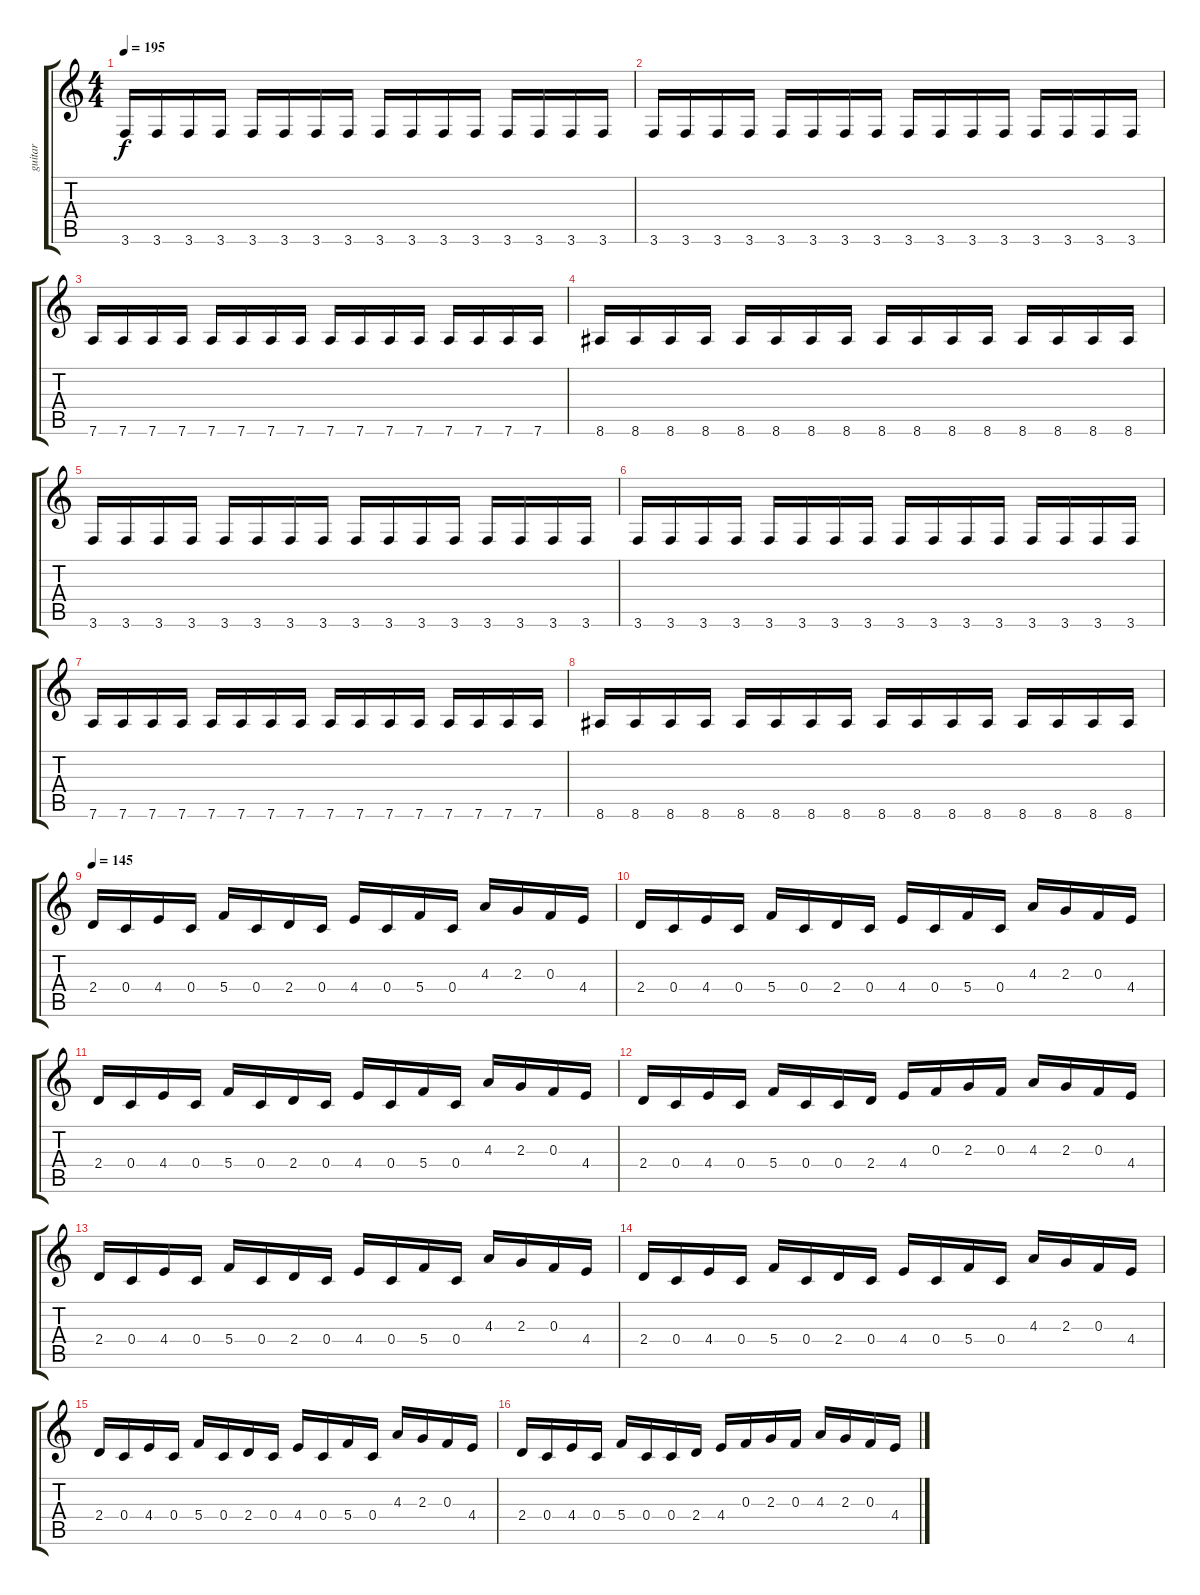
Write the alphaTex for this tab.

\track ("guitar" "guitar") {instrument distortionguitar}
\staff {score tabs}
\tuning (D4 A3 F3 C3 G2 D2) {hide}
\ts (4 4)
\tempo 195
\clef g2
\ks c
3.6.16{dy f volume 13} 3.6.16 3.6.16 3.6.16 3.6.16 3.6.16 3.6.16 3.6.16 3.6.16 3.6.16 3.6.16 3.6.16 3.6.16 3.6.16 3.6.16 3.6.16 |
3.6.16 3.6.16 3.6.16 3.6.16 3.6.16 3.6.16 3.6.16 3.6.16 3.6.16 3.6.16 3.6.16 3.6.16 3.6.16 3.6.16 3.6.16 3.6.16 |
7.6.16 7.6.16 7.6.16 7.6.16 7.6.16 7.6.16 7.6.16 7.6.16 7.6.16 7.6.16 7.6.16 7.6.16 7.6.16 7.6.16 7.6.16 7.6.16 |
8.6.16 8.6.16 8.6.16 8.6.16 8.6.16 8.6.16 8.6.16 8.6.16 8.6.16 8.6.16 8.6.16 8.6.16 8.6.16 8.6.16 8.6.16 8.6.16 |
3.6.16 3.6.16 3.6.16 3.6.16 3.6.16 3.6.16 3.6.16 3.6.16 3.6.16 3.6.16 3.6.16 3.6.16 3.6.16 3.6.16 3.6.16 3.6.16 |
3.6.16 3.6.16 3.6.16 3.6.16 3.6.16 3.6.16 3.6.16 3.6.16 3.6.16 3.6.16 3.6.16 3.6.16 3.6.16 3.6.16 3.6.16 3.6.16 |
7.6.16 7.6.16 7.6.16 7.6.16 7.6.16 7.6.16 7.6.16 7.6.16 7.6.16 7.6.16 7.6.16 7.6.16 7.6.16 7.6.16 7.6.16 7.6.16 |
8.6.16 8.6.16 8.6.16 8.6.16 8.6.16 8.6.16 8.6.16 8.6.16 8.6.16 8.6.16 8.6.16 8.6.16 8.6.16 8.6.16 8.6.16 8.6.16 |
\tempo 145
2.4.16{volume 10} 0.4.16 4.4.16 0.4.16 5.4.16 0.4.16 2.4.16 0.4.16 4.4.16 0.4.16 5.4.16 0.4.16 4.3.16 2.3.16 0.3.16 4.4.16 |
2.4.16 0.4.16 4.4.16 0.4.16 5.4.16 0.4.16 2.4.16 0.4.16 4.4.16 0.4.16 5.4.16 0.4.16 4.3.16 2.3.16 0.3.16 4.4.16 |
2.4.16 0.4.16 4.4.16 0.4.16 5.4.16 0.4.16 2.4.16 0.4.16 4.4.16 0.4.16 5.4.16 0.4.16 4.3.16 2.3.16 0.3.16 4.4.16 |
2.4.16 0.4.16 4.4.16 0.4.16 5.4.16 0.4.16 0.4.16 2.4.16 4.4.16 0.3.16 2.3.16 0.3.16 4.3.16 2.3.16 0.3.16 4.4.16 |
2.4.16 0.4.16 4.4.16 0.4.16 5.4.16 0.4.16 2.4.16 0.4.16 4.4.16 0.4.16 5.4.16 0.4.16 4.3.16 2.3.16 0.3.16 4.4.16 |
2.4.16 0.4.16 4.4.16 0.4.16 5.4.16 0.4.16 2.4.16 0.4.16 4.4.16 0.4.16 5.4.16 0.4.16 4.3.16 2.3.16 0.3.16 4.4.16 |
2.4.16 0.4.16 4.4.16 0.4.16 5.4.16 0.4.16 2.4.16 0.4.16 4.4.16 0.4.16 5.4.16 0.4.16 4.3.16 2.3.16 0.3.16 4.4.16 |
2.4.16 0.4.16 4.4.16 0.4.16 5.4.16 0.4.16 0.4.16 2.4.16 4.4.16 0.3.16 2.3.16 0.3.16 4.3.16 2.3.16 0.3.16 4.4.16
